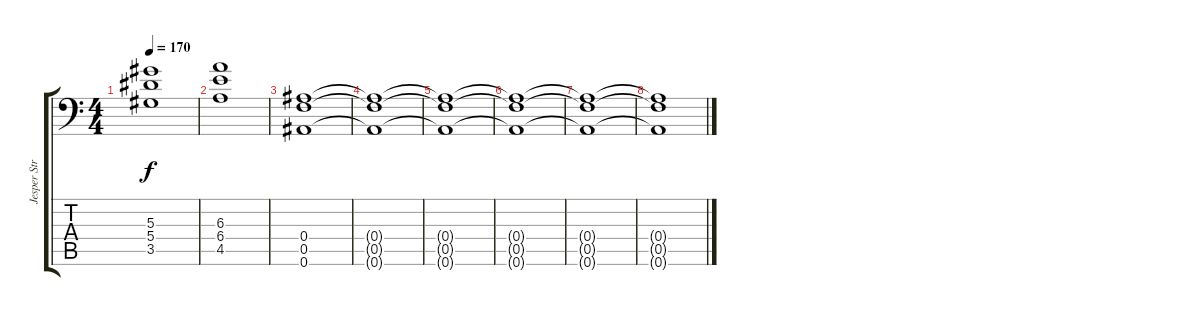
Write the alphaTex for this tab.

\track ("Jesper Strömblad" "Jesper Str") {instrument distortionguitar}
\staff {score tabs}
\tuning (C4 G3 Eb3 Bb2 F2 Bb1) {hide}
\ts (4 4)
\tempo 170
\clef f4
\ks c
(5.3 5.4 3.5).1{dy f} |
(6.3 6.4 4.5).1 |
(0.4 0.5 0.6).1 |
(0.4{t} 0.5{t} 0.6{t}).1 |
(0.4{t} 0.5{t} 0.6{t}).1 |
(0.4{t} 0.5{t} 0.6{t}).1 |
(0.4{t} 0.5{t} 0.6{t}).1 |
(0.4{t} 0.5{t} 0.6{t}).1
